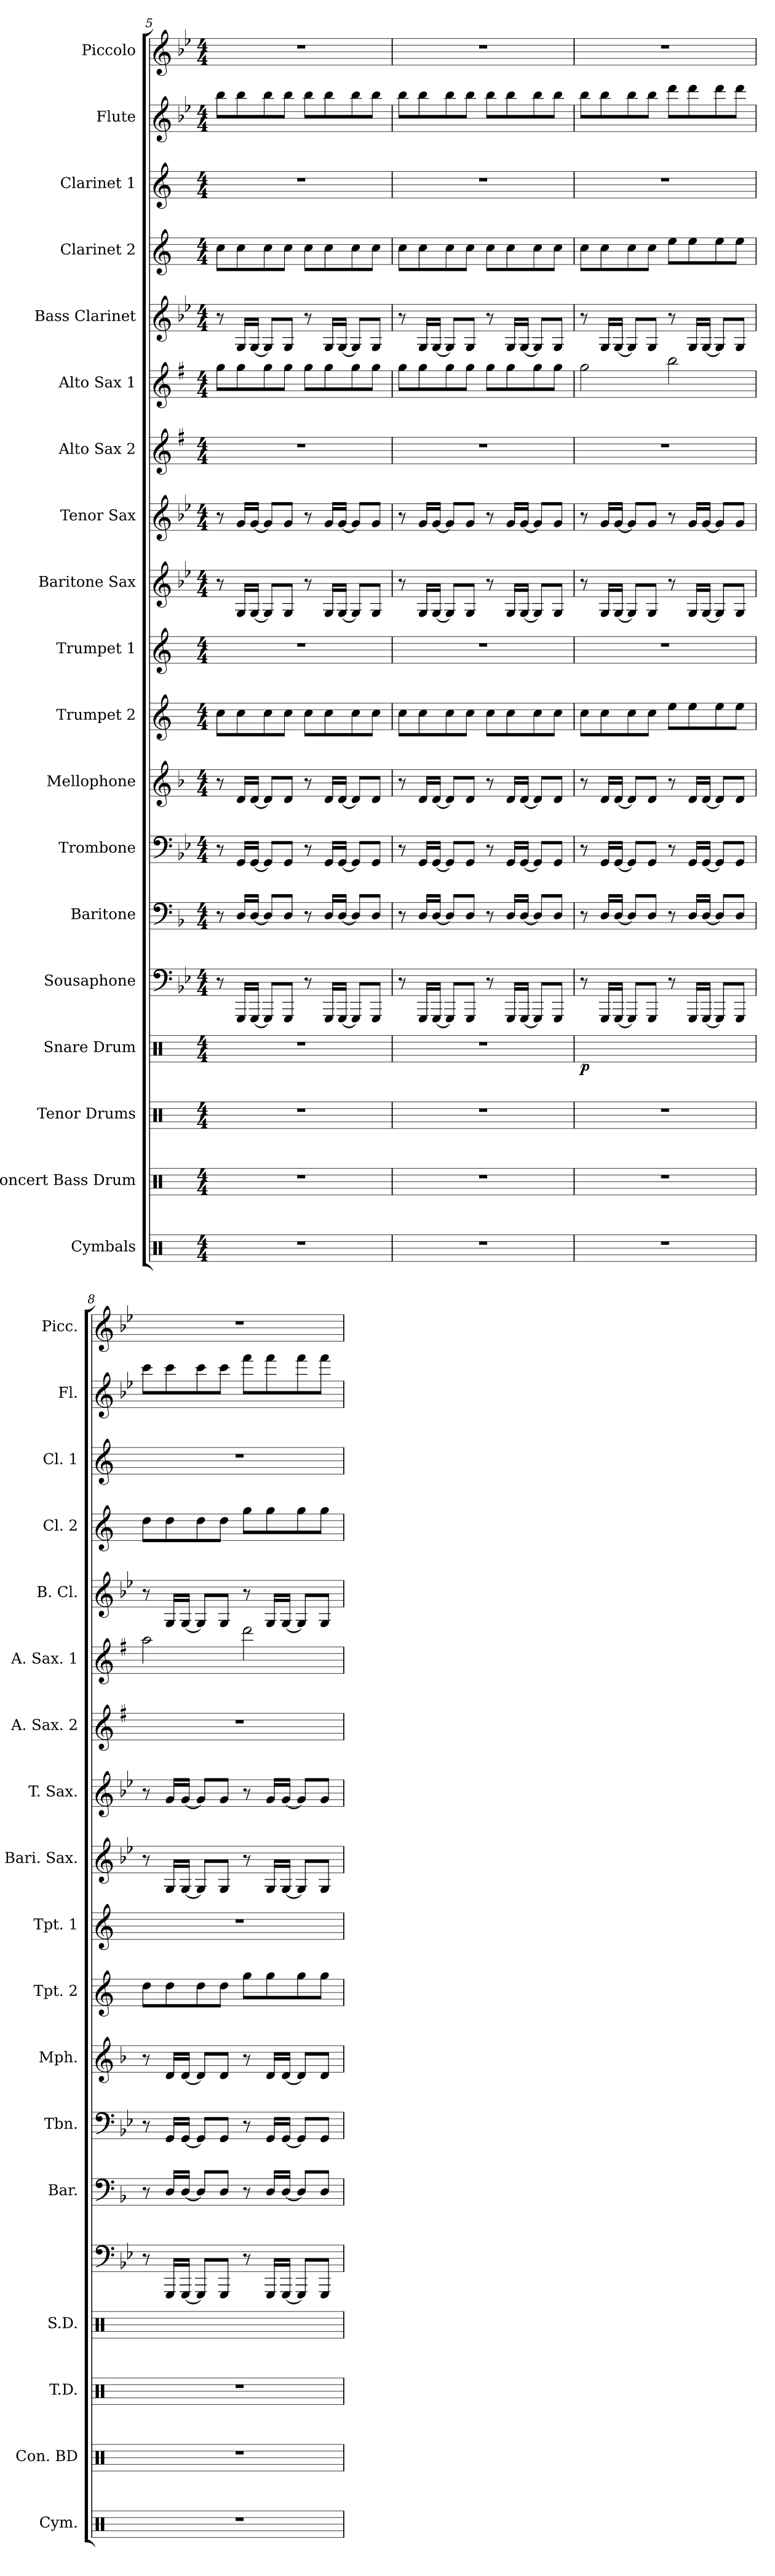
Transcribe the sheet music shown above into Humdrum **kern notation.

**kern	**kern	**kern	**kern	**dynam	**kern	**kern	**kern	**kern	**kern	**kern	**kern	**kern	**kern	**kern	**kern	**kern	**kern	**kern	**kern
*part19	*part18	*part17	*part16	*part16	*part15	*part14	*part13	*part12	*part11	*part10	*part9	*part8	*part7	*part6	*part5	*part4	*part3	*part2	*part1
*staff19	*staff18	*staff17	*staff16	*staff16	*staff15	*staff14	*staff13	*staff12	*staff11	*staff10	*staff9	*staff8	*staff7	*staff6	*staff5	*staff4	*staff3	*staff2	*staff1
*I"Cymbals	*I"Concert Bass Drum	*I"Tenor Drums	*I"Snare Drum	*	*I"Sousaphone	*I"Baritone	*I"Trombone	*I"Mellophone	*I"Trumpet 2	*I"Trumpet 1	*I"Baritone Sax	*I"Tenor Sax	*I"Alto Sax 2	*I"Alto Sax 1	*I"Bass Clarinet	*I"Clarinet 2	*I"Clarinet 1	*I"Flute	*I"Piccolo
*I'Cym.	*I'Con. BD	*I'T.D.	*I'S.D.	*	*	*I'Bar.	*I'Tbn.	*I'Mph.	*I'Tpt. 2	*I'Tpt. 1	*I'Bari. Sax.	*I'T. Sax.	*I'A. Sax. 2	*I'A. Sax. 1	*I'B. Cl.	*I'Cl. 2	*I'Cl. 1	*I'Fl.	*I'Picc.
*clefX	*clefX	*clefX	*clefX	*	*clefF4	*clefF4	*clefF4	*clefG2	*clefG2	*clefG2	*clefG2	*clefG2	*clefG2	*clefG2	*clefG2	*clefG2	*clefG2	*clefG2	*clefG2
*	*	*	*	*	*	*ITrd4c7	*	*ITrd4c7	*ITrd1c2	*ITrd1c2	*ITrd12c21	*ITrd8c14	*ITrd5c9	*ITrd5c9	*ITrd8c14	*ITrd1c2	*ITrd1c2	*	*ITrd-7c-12
*k[]	*k[]	*k[]	*k[]	*	*k[b-e-]	*k[b-e-]	*k[b-e-]	*k[b-e-]	*k[b-e-]	*k[b-e-]	*k[b-e-]	*k[b-e-]	*k[b-e-]	*k[b-e-]	*k[b-e-]	*k[b-e-]	*k[b-e-]	*k[b-e-]	*k[b-e-]
*M4/4	*M4/4	*M4/4	*M4/4	*	*M4/4	*M4/4	*M4/4	*M4/4	*M4/4	*M4/4	*M4/4	*M4/4	*M4/4	*M4/4	*M4/4	*M4/4	*M4/4	*M4/4	*M4/4
=5	=5	=5	=5	=5	=5	=5	=5	=5	=5	=5	=5	=5	=5	=5	=5	=5	=5	=5	=5
1r	1r	1r	1r	.	8r	8r	8r	8r	8b-\L	1r	8r	8r	1r	8b-\L	8r	8b-\L	1r	8bb-\L	1r
.	.	.	.	.	16GGG/LL	16GG/LL	16GG/LL	16G/LL	8b-\	.	16GG/LL	16G/LL	.	8b-\	16GG/LL	8b-\	.	8bb-\	.
.	.	.	.	.	[16GGG/JJ	[16GG/JJ	[16GG/JJ	[16G/JJ	.	.	[16GG/JJ	[16G/JJ	.	.	[16GG/JJ	.	.	.	.
.	.	.	.	.	8GGG/L]	8GG/L]	8GG/L]	8G/L]	8b-\	.	8GG/L]	8G/L]	.	8b-\	8GG/L]	8b-\	.	8bb-\	.
.	.	.	.	.	8GGG/J	8GG/J	8GG/J	8G/J	8b-\J	.	8GG/J	8G/J	.	8b-\J	8GG/J	8b-\J	.	8bb-\J	.
.	.	.	.	.	8r	8r	8r	8r	8b-\L	.	8r	8r	.	8b-\L	8r	8b-\L	.	8bb-\L	.
.	.	.	.	.	16GGG/LL	16GG/LL	16GG/LL	16G/LL	8b-\	.	16GG/LL	16G/LL	.	8b-\	16GG/LL	8b-\	.	8bb-\	.
.	.	.	.	.	[16GGG/JJ	[16GG/JJ	[16GG/JJ	[16G/JJ	.	.	[16GG/JJ	[16G/JJ	.	.	[16GG/JJ	.	.	.	.
.	.	.	.	.	8GGG/L]	8GG/L]	8GG/L]	8G/L]	8b-\	.	8GG/L]	8G/L]	.	8b-\	8GG/L]	8b-\	.	8bb-\	.
.	.	.	.	.	8GGG/J	8GG/J	8GG/J	8G/J	8b-\J	.	8GG/J	8G/J	.	8b-\J	8GG/J	8b-\J	.	8bb-\J	.
=6	=6	=6	=6	=6	=6	=6	=6	=6	=6	=6	=6	=6	=6	=6	=6	=6	=6	=6	=6
1r	1r	1r	1r	.	8r	8r	8r	8r	8b-\L	1r	8r	8r	1r	8b-\L	8r	8b-\L	1r	8bb-\L	1r
.	.	.	.	.	16GGG/LL	16GG/LL	16GG/LL	16G/LL	8b-\	.	16GG/LL	16G/LL	.	8b-\	16GG/LL	8b-\	.	8bb-\	.
.	.	.	.	.	[16GGG/JJ	[16GG/JJ	[16GG/JJ	[16G/JJ	.	.	[16GG/JJ	[16G/JJ	.	.	[16GG/JJ	.	.	.	.
.	.	.	.	.	8GGG/L]	8GG/L]	8GG/L]	8G/L]	8b-\	.	8GG/L]	8G/L]	.	8b-\	8GG/L]	8b-\	.	8bb-\	.
.	.	.	.	.	8GGG/J	8GG/J	8GG/J	8G/J	8b-\J	.	8GG/J	8G/J	.	8b-\J	8GG/J	8b-\J	.	8bb-\J	.
.	.	.	.	.	8r	8r	8r	8r	8b-\L	.	8r	8r	.	8b-\L	8r	8b-\L	.	8bb-\L	.
.	.	.	.	.	16GGG/LL	16GG/LL	16GG/LL	16G/LL	8b-\	.	16GG/LL	16G/LL	.	8b-\	16GG/LL	8b-\	.	8bb-\	.
.	.	.	.	.	[16GGG/JJ	[16GG/JJ	[16GG/JJ	[16G/JJ	.	.	[16GG/JJ	[16G/JJ	.	.	[16GG/JJ	.	.	.	.
.	.	.	.	.	8GGG/L]	8GG/L]	8GG/L]	8G/L]	8b-\	.	8GG/L]	8G/L]	.	8b-\	8GG/L]	8b-\	.	8bb-\	.
.	.	.	.	.	8GGG/J	8GG/J	8GG/J	8G/J	8b-\J	.	8GG/J	8G/J	.	8b-\J	8GG/J	8b-\J	.	8bb-\J	.
=7	=7	=7	=7	=7	=7	=7	=7	=7	=7	=7	=7	=7	=7	=7	=7	=7	=7	=7	=7
!	!	!	!	!LO:DY:b	!	!	!	!	!	!	!	!	!	!	!	!	!	!	!
1r	1r	1r	4R/	p	8r	8r	8r	8r	8b-\L	1r	8r	8r	1r	2b-\	8r	8b-\L	1r	8bb-\L	1r
.	.	.	.	.	16GGG/LL	16GG/LL	16GG/LL	16G/LL	8b-\	.	16GG/LL	16G/LL	.	.	16GG/LL	8b-\	.	8bb-\	.
.	.	.	.	.	[16GGG/JJ	[16GG/JJ	[16GG/JJ	[16G/JJ	.	.	[16GG/JJ	[16G/JJ	.	.	[16GG/JJ	.	.	.	.
.	.	.	4R/	.	8GGG/L]	8GG/L]	8GG/L]	8G/L]	8b-\	.	8GG/L]	8G/L]	.	.	8GG/L]	8b-\	.	8bb-\	.
.	.	.	.	.	8GGG/J	8GG/J	8GG/J	8G/J	8b-\J	.	8GG/J	8G/J	.	.	8GG/J	8b-\J	.	8bb-\J	.
.	.	.	4R/	.	8r	8r	8r	8r	8dd\L	.	8r	8r	.	2dd\	8r	8dd\L	.	8ddd\L	.
.	.	.	.	.	16GGG/LL	16GG/LL	16GG/LL	16G/LL	8dd\	.	16GG/LL	16G/LL	.	.	16GG/LL	8dd\	.	8ddd\	.
.	.	.	.	.	[16GGG/JJ	[16GG/JJ	[16GG/JJ	[16G/JJ	.	.	[16GG/JJ	[16G/JJ	.	.	[16GG/JJ	.	.	.	.
.	.	.	4R/	.	8GGG/L]	8GG/L]	8GG/L]	8G/L]	8dd\	.	8GG/L]	8G/L]	.	.	8GG/L]	8dd\	.	8ddd\	.
.	.	.	.	.	8GGG/J	8GG/J	8GG/J	8G/J	8dd\J	.	8GG/J	8G/J	.	.	8GG/J	8dd\J	.	8ddd\J	.
!!LO:PB:g=z
=8	=8	=8	=8	=8	=8	=8	=8	=8	=8	=8	=8	=8	=8	=8	=8	=8	=8	=8	=8
1r	1r	1r	4R/	.	8r	8r	8r	8r	8cc\L	1r	8r	8r	1r	2cc\	8r	8cc\L	1r	8ccc\L	1r
.	.	.	.	.	16GGG/LL	16GG/LL	16GG/LL	16G/LL	8cc\	.	16GG/LL	16G/LL	.	.	16GG/LL	8cc\	.	8ccc\	.
.	.	.	.	.	[16GGG/JJ	[16GG/JJ	[16GG/JJ	[16G/JJ	.	.	[16GG/JJ	[16G/JJ	.	.	[16GG/JJ	.	.	.	.
.	.	.	4R/	.	8GGG/L]	8GG/L]	8GG/L]	8G/L]	8cc\	.	8GG/L]	8G/L]	.	.	8GG/L]	8cc\	.	8ccc\	.
.	.	.	.	.	8GGG/J	8GG/J	8GG/J	8G/J	8cc\J	.	8GG/J	8G/J	.	.	8GG/J	8cc\J	.	8ccc\J	.
.	.	.	4R/	.	8r	8r	8r	8r	8ff\L	.	8r	8r	.	2ff\	8r	8ff\L	.	8fff\L	.
.	.	.	.	.	16GGG/LL	16GG/LL	16GG/LL	16G/LL	8ff\	.	16GG/LL	16G/LL	.	.	16GG/LL	8ff\	.	8fff\	.
.	.	.	.	.	[16GGG/JJ	[16GG/JJ	[16GG/JJ	[16G/JJ	.	.	[16GG/JJ	[16G/JJ	.	.	[16GG/JJ	.	.	.	.
.	.	.	4R/	.	8GGG/L]	8GG/L]	8GG/L]	8G/L]	8ff\	.	8GG/L]	8G/L]	.	.	8GG/L]	8ff\	.	8fff\	.
.	.	.	.	.	8GGG/J	8GG/J	8GG/J	8G/J	8ff\J	.	8GG/J	8G/J	.	.	8GG/J	8ff\J	.	8fff\J	.
=	=	=	=	=	=	=	=	=	=	=	=	=	=	=	=	=	=	=	=
*-	*-	*-	*-	*-	*-	*-	*-	*-	*-	*-	*-	*-	*-	*-	*-	*-	*-	*-	*-
